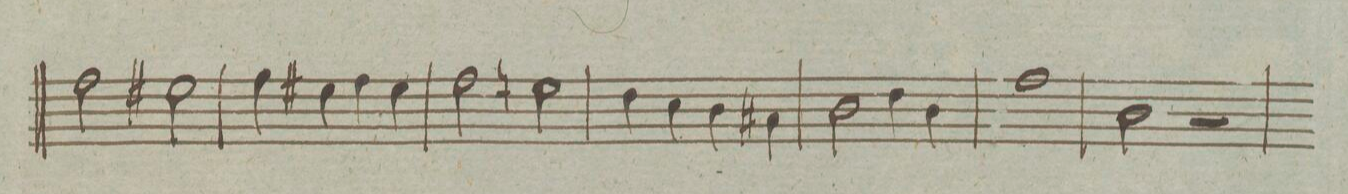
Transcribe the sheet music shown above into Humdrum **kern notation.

**kern	**dynam
*I"Fagotto Primo	*
*clefF4	*
*k[]	*
*met(c|)	*
*M2/2	*
2A\	.
2G#X\	.
=177	=177
4A\	.
4G#X\	.
4A\	.
4G#\	.
=178	=178
2A\	.
2Gn\	.
=179	=179
4F\	.
4E\	.
4D\	.
4C#X\	.
=180	=180
2D\	.
4F\	.
4D\	.
=181	=181
1A\	.
=182	=182
2D\	.
2r	.
=183	=183
*-	*-
